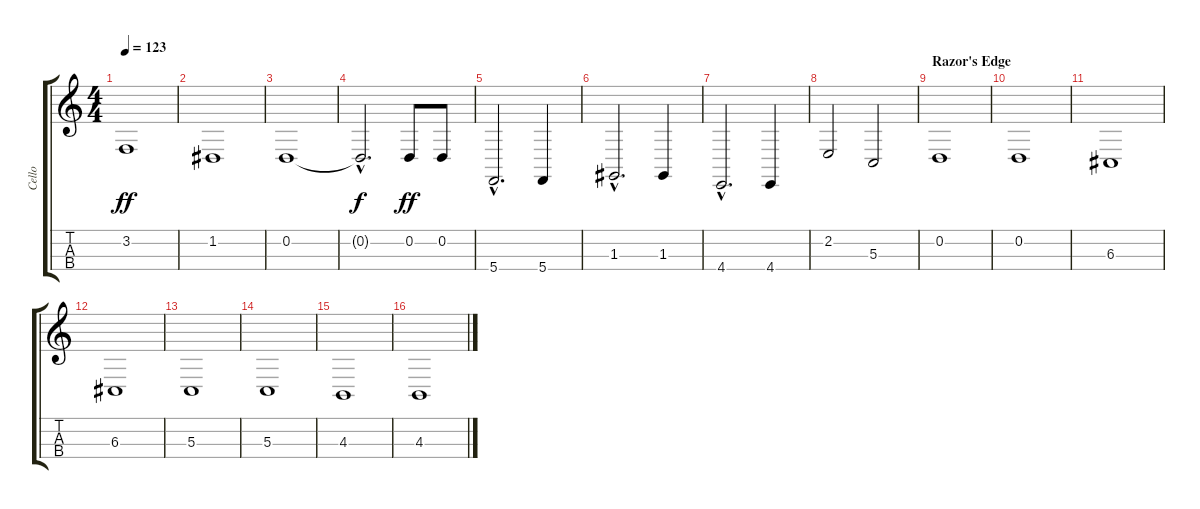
\track ("Cello" "Cello") {instrument cello}
\staff {score tabs}
\tuning (A3 D3 G2 C2) {hide}
\ts (4 4)
\tempo 123
\clef g2
\ks c
3.2.1{dy ff} |
1.2.1 |
0.2.1 |
0.2{hac t}.2{d dy f} 0.2.8{dy ff} 0.2.8 |
5.4{hac}.2{d} 5.4.4 |
1.3{hac}.2{d} 1.3.4 |
4.4{hac}.2{d} 4.4.4 |
2.2.2 5.3.2 |
\section ("" "Razor's Edge")
0.2.1 |
0.2.1 |
6.3.1 |
6.3.1 |
5.3.1 |
5.3.1 |
4.3.1 |
4.3.1
